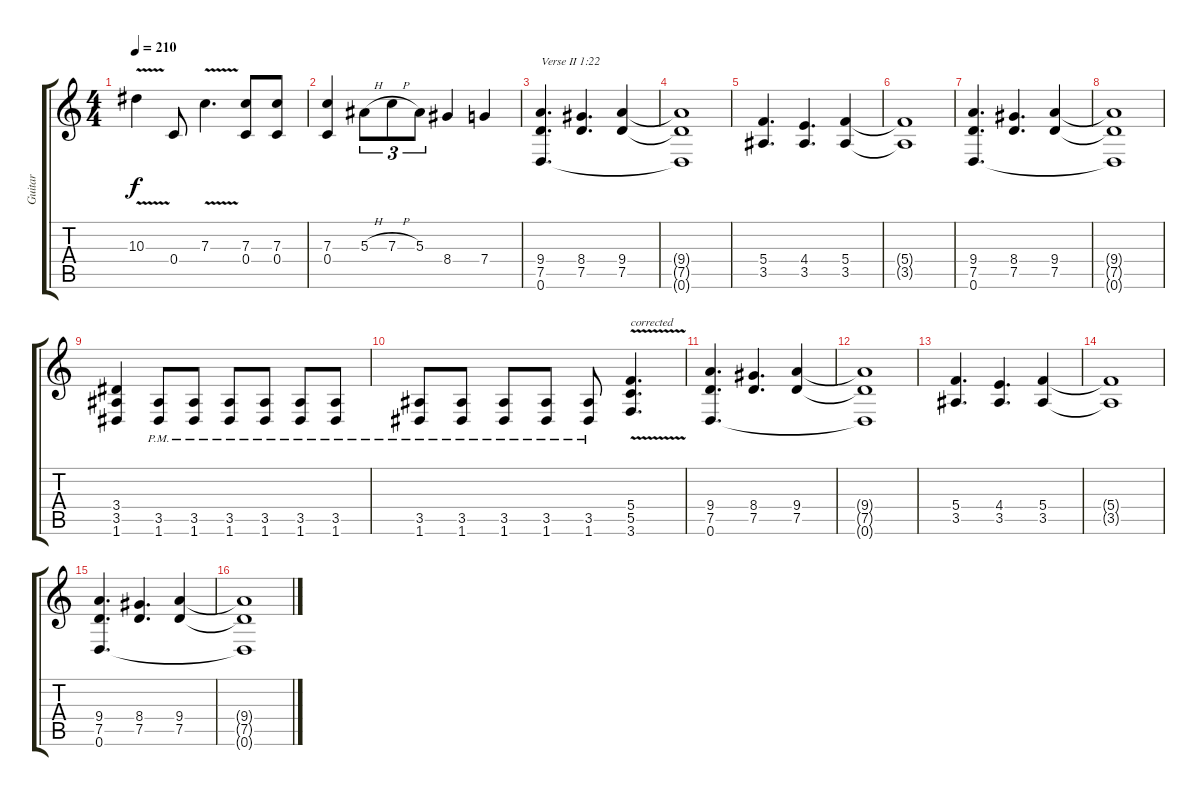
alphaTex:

\track ("Guitar" "Guitar") {instrument distortionguitar}
\staff {score tabs}
\tuning (D4 A3 F3 C3 G2 D2) {hide}
\ts (4 4)
\tempo 210
\clef g2
\ks c
10.3{v}.4{dy f} 0.4.8 7.3{v}.4{d} (7.3 0.4).8 (7.3 0.4).8 |
(7.3 0.4).4 5.3{h}.8{tu (3 2)} 7.3{h}.8{tu (3 2)} 5.3.8{tu (3 2)} 8.4.4 7.4.4 |
(9.4 7.5 0.6).4{d txt "Verse II 1:22"} (8.4 7.5).4{d} (9.4 7.5).4 |
(9.4{t} 7.5{t} 0.6{t}).1 |
(5.4 3.5).4{d} (4.4 3.5).4{d} (5.4 3.5).4 |
(5.4{t} 3.5{t}).1 |
(9.4 7.5 0.6).4{d} (8.4 7.5).4{d} (9.4 7.5).4 |
(9.4{t} 7.5{t} 0.6{t}).1 |
(3.4 3.5 1.6).4 (3.5{pm} 1.6{pm}).8 (3.5{pm} 1.6{pm}).8 (3.5{pm} 1.6{pm}).8 (3.5{pm} 1.6{pm}).8 (3.5{pm} 1.6{pm}).8 (3.5{pm} 1.6{pm}).8 |
(3.5{pm} 1.6{pm}).8 (3.5{pm} 1.6{pm}).8 (3.5{pm} 1.6{pm}).8 (3.5{pm} 1.6{pm}).8 (3.5{pm} 1.6{pm}).8 (5.4{v} 5.5{v} 3.6).4{d txt "corrected"} |
(9.4 7.5 0.6).4{d} (8.4 7.5).4{d} (9.4 7.5).4 |
(9.4{t} 7.5{t} 0.6{t}).1 |
(5.4 3.5).4{d} (4.4 3.5).4{d} (5.4 3.5).4 |
(5.4{t} 3.5{t}).1 |
(9.4 7.5 0.6).4{d} (8.4 7.5).4{d} (9.4 7.5).4 |
(9.4{t} 7.5{t} 0.6{t}).1
